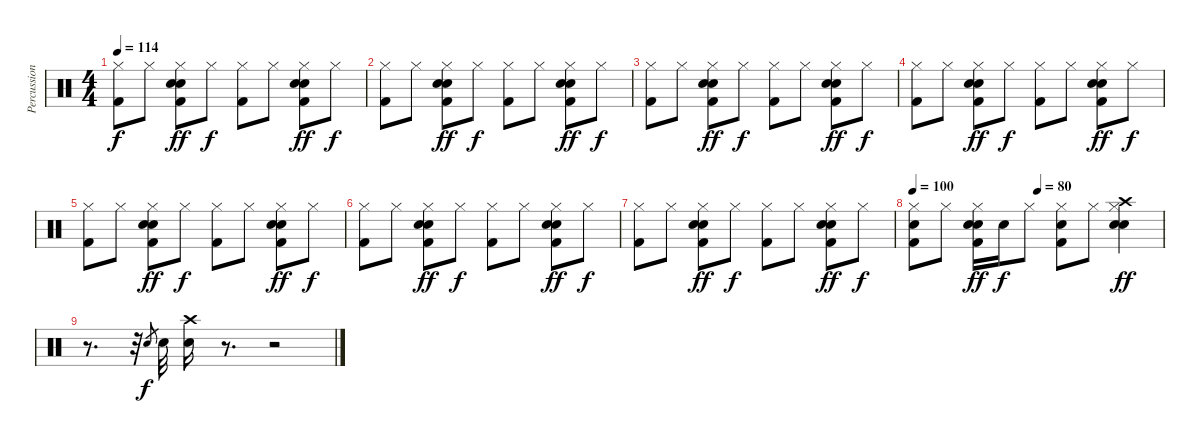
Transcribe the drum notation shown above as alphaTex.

\track ("Percussion" "Percussion") {instrument percussion}
\staff {score}
\articulation defaults
\ts (4 4)
\tempo 114
\clef neutral
\ks c
("Hi-Hat (closed)" "Kick (hit) 2").8{dy f} "Hi-Hat (closed)".8 ("Hand Clap (hit)" "Hi-Hat (closed)" "Snare (hit) 2" "Kick (hit) 2").8{dy ff} "Hi-Hat (closed)".8{dy f} ("Hi-Hat (closed)" "Kick (hit) 2").8 "Hi-Hat (closed)".8 ("Hand Clap (hit)" "Hi-Hat (closed)" "Snare (hit) 2" "Kick (hit) 2").8{dy ff} "Hi-Hat (closed)".8{dy f} |
("Hi-Hat (closed)" "Kick (hit) 2").8 "Hi-Hat (closed)".8 ("Hand Clap (hit)" "Hi-Hat (closed)" "Snare (hit) 2" "Kick (hit) 2").8{dy ff} "Hi-Hat (closed)".8{dy f} ("Hi-Hat (closed)" "Kick (hit) 2").8 "Hi-Hat (closed)".8 ("Hand Clap (hit)" "Hi-Hat (closed)" "Snare (hit) 2" "Kick (hit) 2").8{dy ff} "Hi-Hat (closed)".8{dy f} |
("Hi-Hat (closed)" "Kick (hit) 2").8 "Hi-Hat (closed)".8 ("Hand Clap (hit)" "Hi-Hat (closed)" "Snare (hit) 2" "Kick (hit) 2").8{dy ff} "Hi-Hat (closed)".8{dy f} ("Hi-Hat (closed)" "Kick (hit) 2").8 "Hi-Hat (closed)".8 ("Hand Clap (hit)" "Hi-Hat (closed)" "Snare (hit) 2" "Kick (hit) 2").8{dy ff} "Hi-Hat (closed)".8{dy f} |
("Hi-Hat (closed)" "Kick (hit) 2").8 "Hi-Hat (closed)".8 ("Hand Clap (hit)" "Hi-Hat (closed)" "Snare (hit) 2" "Kick (hit) 2").8{dy ff} "Hi-Hat (closed)".8{dy f} ("Hi-Hat (closed)" "Kick (hit) 2").8 "Hi-Hat (closed)".8 ("Hand Clap (hit)" "Hi-Hat (closed)" "Snare (hit) 2" "Kick (hit) 2").8{dy ff} "Hi-Hat (closed)".8{dy f} |
("Hi-Hat (closed)" "Kick (hit) 2").8 "Hi-Hat (closed)".8 ("Hand Clap (hit)" "Hi-Hat (closed)" "Snare (hit) 2" "Kick (hit) 2").8{dy ff} "Hi-Hat (closed)".8{dy f} ("Hi-Hat (closed)" "Kick (hit) 2").8 "Hi-Hat (closed)".8 ("Hand Clap (hit)" "Hi-Hat (closed)" "Snare (hit) 2" "Kick (hit) 2").8{dy ff} "Hi-Hat (closed)".8{dy f} |
("Hi-Hat (closed)" "Kick (hit) 2").8 "Hi-Hat (closed)".8 ("Hand Clap (hit)" "Hi-Hat (closed)" "Snare (hit) 2" "Kick (hit) 2").8{dy ff} "Hi-Hat (closed)".8{dy f} ("Hi-Hat (closed)" "Kick (hit) 2").8 "Hi-Hat (closed)".8 ("Hand Clap (hit)" "Hi-Hat (closed)" "Snare (hit) 2" "Kick (hit) 2").8{dy ff} "Hi-Hat (closed)".8{dy f} |
("Hi-Hat (closed)" "Kick (hit) 2").8 "Hi-Hat (closed)".8 ("Hand Clap (hit)" "Hi-Hat (closed)" "Snare (hit) 2" "Kick (hit) 2").8{dy ff} "Hi-Hat (closed)".8{dy f} ("Hi-Hat (closed)" "Kick (hit) 2").8 "Hi-Hat (closed)".8 ("Hand Clap (hit)" "Hi-Hat (closed)" "Snare (hit) 2" "Kick (hit) 2").8{dy ff} "Hi-Hat (closed)".8{dy f} |
\tempo 100
\tempo (80 0.5)
("Hi-Hat (closed)" "Snare (hit) 2" "Kick (hit) 2").8 "Hi-Hat (closed)".8 ("Hand Clap (hit)" "Hi-Hat (closed)" "Snare (hit) 2" "Kick (hit) 2").16{dy ff} "Snare (hit) 2".16{dy f} "Hi-Hat (closed)".8 ("Hi-Hat (closed)" "Snare (hit) 2" "Kick (hit) 2").8 "Hi-Hat (closed)".8 ("Hand Clap (hit)" "Hi-Hat (closed)" "Snare (hit) 2" "Crash high (hit)").4{dy ff} |
r.8{d} r.32 "Snare (hit) 2".8{gr dy f} "Snare (hit) 2".32 ("Snare (hit) 2" "Crash high (hit)").16 r.8{d} r.2
